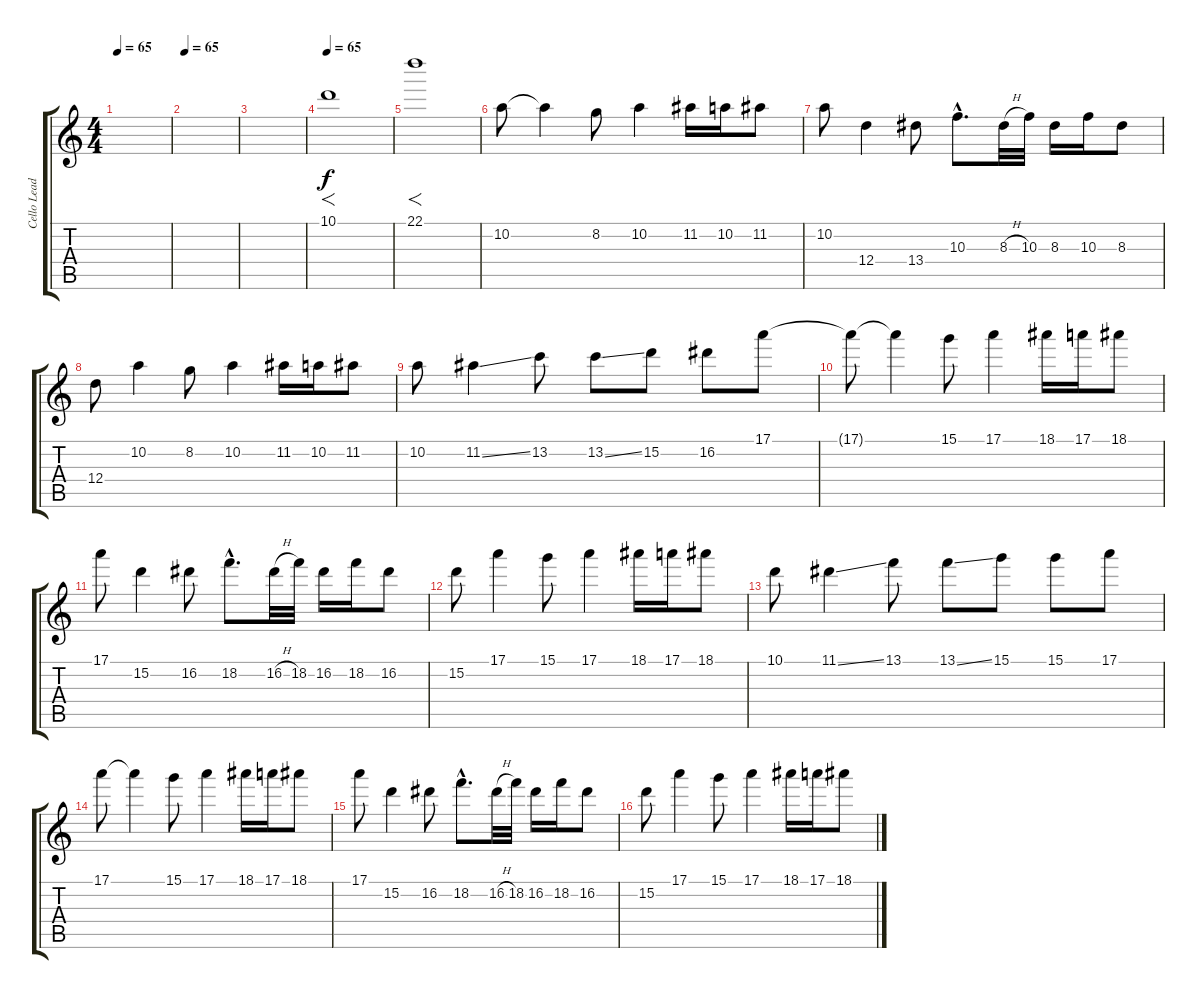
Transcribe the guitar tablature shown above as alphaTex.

\track ("Cello Lead (Solo)" "Cello Lead") {instrument distortionguitar}
\staff {score tabs}
\tuning (E4 B3 G3 D3 A2 D2) {hide}
\ts (4 4)
\tempo 65
\clef g2
\ks c
|
\tempo 65
|
|
\tempo 65
10.1.1{f} |
22.1.1{f} |
10.2.8 10.2{t}.4 8.2.8 10.2.4 11.2.16 10.2.16 11.2.8 |
10.2.8 12.4.4 13.4.8 10.3{hac}.8{d} 8.3{h}.32 10.3.32 8.3.16 10.3.16 8.3.8 |
12.4.8 10.2.4 8.2.8 10.2.4 11.2.16 10.2.16 11.2.8 |
10.2.8 11.2{ss}.4 13.2.8 13.2{ss}.8 15.2.8 16.2.8 17.1.8 |
17.1{t}.8 17.1{t}.4 15.1.8 17.1.4 18.1.16 17.1.16 18.1.8 |
17.1.8 15.2.4 16.2.8 18.2{hac}.8{d} 16.2{h}.32 18.2.32 16.2.16 18.2.16 16.2.8 |
15.2.8 17.1.4 15.1.8 17.1.4 18.1.16 17.1.16 18.1.8 |
10.1.8 11.1{ss}.4 13.1.8 13.1{ss}.8 15.1.8 15.1.8 17.1.8 |
17.1.8 17.1{t}.4 15.1.8 17.1.4 18.1.16 17.1.16 18.1.8 |
17.1.8 15.2.4 16.2.8 18.2{hac}.8{d} 16.2{h}.32 18.2.32 16.2.16 18.2.16 16.2.8 |
15.2.8 17.1.4 15.1.8 17.1.4 18.1.16 17.1.16 18.1.8
